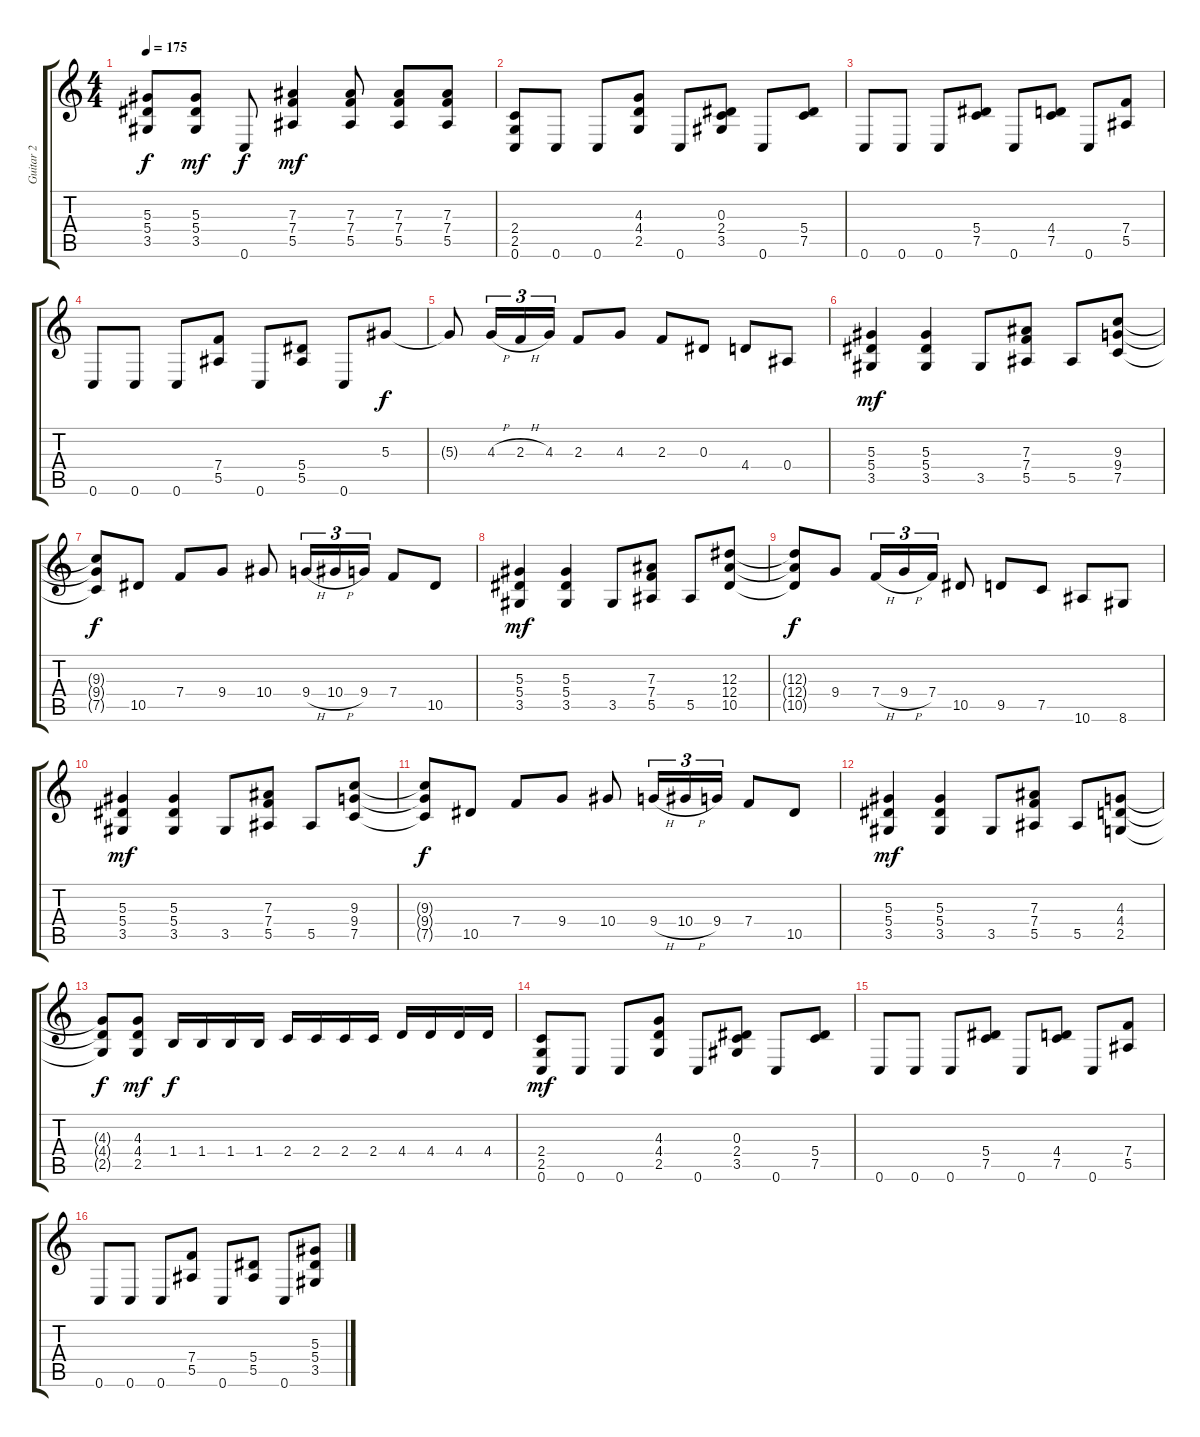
\track ("Guitar 2" "Guitar 2") {instrument distortionguitar}
\staff {score tabs}
\tuning (C4 G3 Eb3 Bb2 F2 C2) {hide}
\ts (4 4)
\tempo 175
\clef g2
\ks c
(5.3{t} 5.4{t} 3.5{t}).8{dy f} (5.3 5.4 3.5).8{dy mf} 0.6.8{dy f} (7.3 7.4 5.5).4{dy mf} (7.3 7.4 5.5).8 (7.3 7.4 5.5).8 (7.3 7.4 5.5).8 |
(2.4 2.5 0.6).8 0.6.8 0.6.8 (4.3 4.4 2.5).8 0.6.8 (0.3 2.4 3.5).8 0.6.8 (5.4 7.5).8 |
0.6.8 0.6.8 0.6.8 (5.4 7.5).8 0.6.8 (4.4 7.5).8 0.6.8 (7.4 5.5).8 |
0.6.8 0.6.8 0.6.8 (7.4 5.5).8 0.6.8 (5.4 5.5).8 0.6.8 5.3.8{dy f} |
5.3{t}.8 4.3{h}.16{tu (3 2)} 2.3{h}.16{tu (3 2)} 4.3.16{tu (3 2)} 2.3.8 4.3.8 2.3.8 0.3.8 4.4.8 0.4.8 |
(5.3 5.4 3.5).4{dy mf} (5.3 5.4 3.5).4 3.5.8 (7.3 7.4 5.5).8 5.5.8 (9.3 9.4 7.5).8 |
(9.3{t} 9.4{t} 7.5{t}).8{dy f} 10.5.8 7.4.8 9.4.8 10.4.8 9.4{h}.16{tu (3 2)} 10.4{h}.16{tu (3 2)} 9.4.16{tu (3 2)} 7.4.8 10.5.8 |
(5.3 5.4 3.5).4{dy mf} (5.3 5.4 3.5).4 3.5.8 (7.3 7.4 5.5).8 5.5.8 (12.3 12.4 10.5).8 |
(12.3{t} 12.4{t} 10.5{t}).8{dy f} 9.4.8 7.4{h}.16{tu (3 2)} 9.4{h}.16{tu (3 2)} 7.4.16{tu (3 2)} 10.5.8 9.5.8 7.5.8 10.6.8 8.6.8 |
(5.3 5.4 3.5).4{dy mf} (5.3 5.4 3.5).4 3.5.8 (7.3 7.4 5.5).8 5.5.8 (9.3 9.4 7.5).8 |
(9.3{t} 9.4{t} 7.5{t}).8{dy f} 10.5.8 7.4.8 9.4.8 10.4.8 9.4{h}.16{tu (3 2)} 10.4{h}.16{tu (3 2)} 9.4.16{tu (3 2)} 7.4.8 10.5.8 |
(5.3 5.4 3.5).4{dy mf} (5.3 5.4 3.5).4 3.5.8 (7.3 7.4 5.5).8 5.5.8 (4.3 4.4 2.5).8 |
(4.3{t} 4.4{t} 2.5{t}).8{dy f} (4.3 4.4 2.5).8{dy mf} 1.4.16{dy f} 1.4.16 1.4.16 1.4.16 2.4.16 2.4.16 2.4.16 2.4.16 4.4.16 4.4.16 4.4.16 4.4.16 |
(2.4 2.5 0.6).8{dy mf} 0.6.8 0.6.8 (4.3 4.4 2.5).8 0.6.8 (0.3 2.4 3.5).8 0.6.8 (5.4 7.5).8 |
0.6.8 0.6.8 0.6.8 (5.4 7.5).8 0.6.8 (4.4 7.5).8 0.6.8 (7.4 5.5).8 |
0.6.8 0.6.8 0.6.8 (7.4 5.5).8 0.6.8 (5.4 5.5).8 0.6.8 (5.3 5.4 3.5).8
